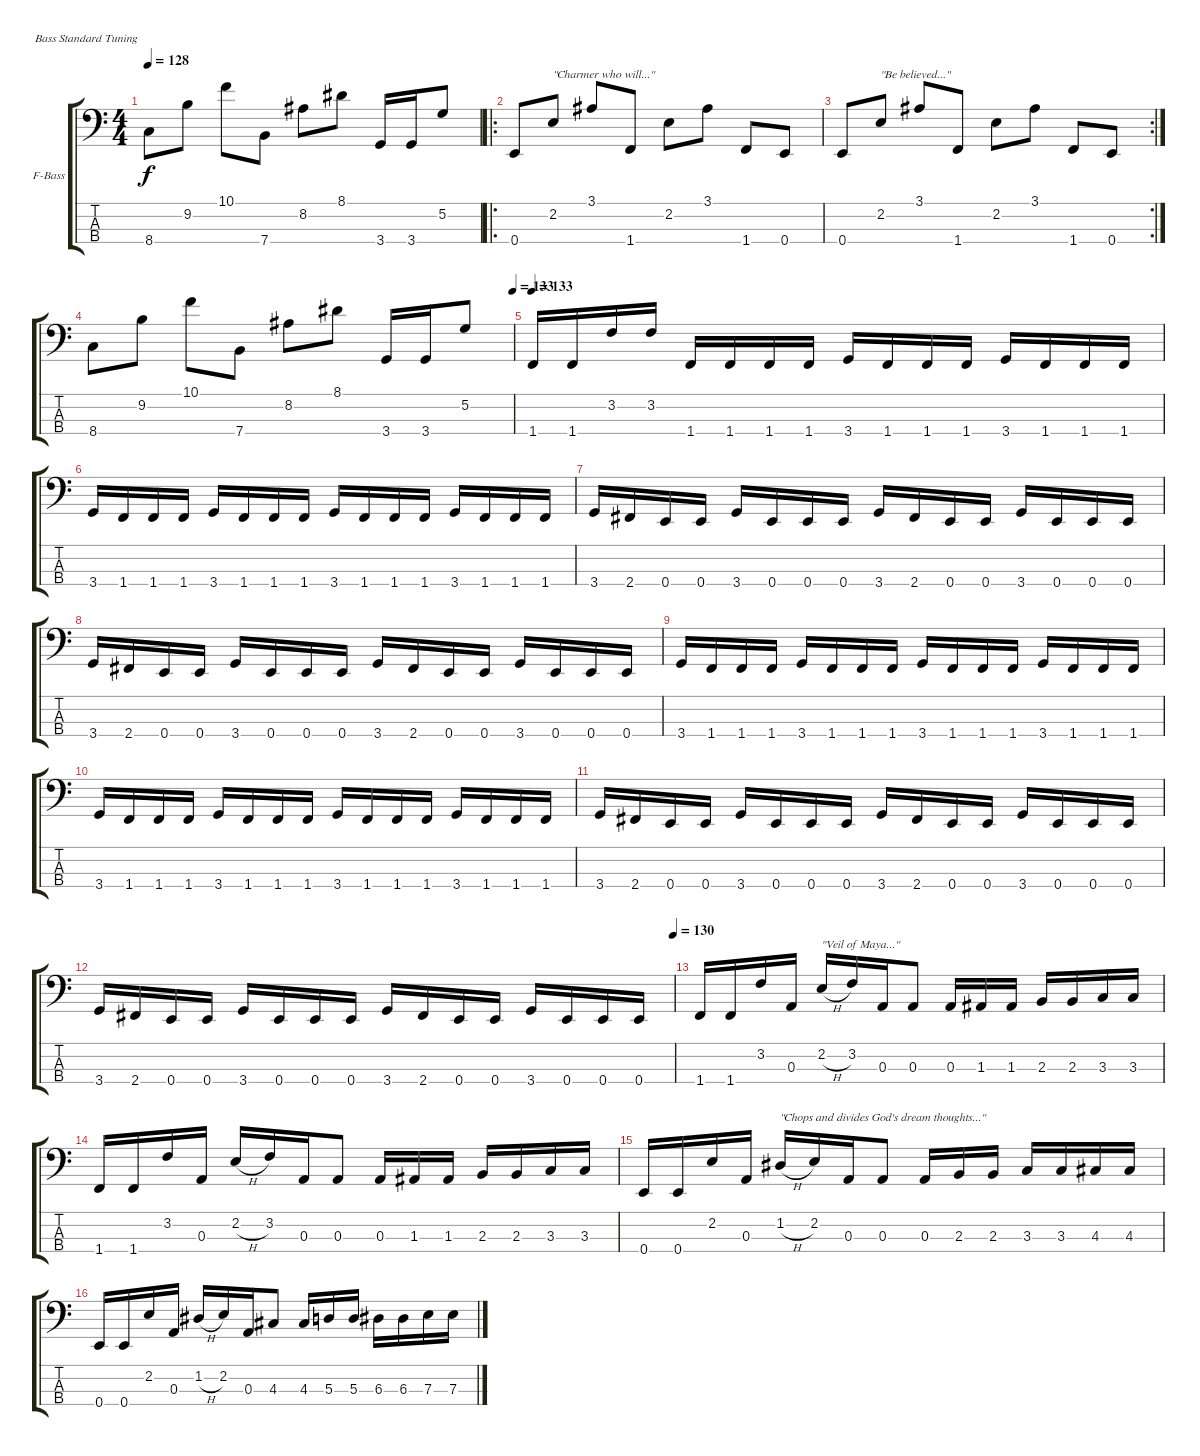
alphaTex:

\bracketExtendMode groupsimilarinstruments
\firstSystemTrackNameOrientation horizontal
\otherSystemsTrackNameOrientation horizontal
\track ("Bss. I - Shawn Malone (Fretless Bass)" "F-Bass") {instrument fretlessbass}
\staff {score tabs}
\tuning (G2 D2 A1 E1)
\ts (4 4)
\tempo 128
\clef f4
\ks c
8.4.8{dy f} 9.2.8 10.1.8 7.4.8 8.2.8 8.1.8 3.4.16 3.4.16 5.2.8 |
\ro
0.4.8 2.2.8{txt "\"Charmer who will...\""} 3.1.8 1.4.8 2.2.8 3.1.8 1.4.8 0.4.8 |
\rc 2
0.4.8 2.2.8{txt "\"Be believed...\""} 3.1.8 1.4.8 2.2.8 3.1.8 1.4.8 0.4.8 |
\tempo (133 1)
8.4.8 9.2.8 10.1.8 7.4.8 8.2.8 8.1.8 3.4.16 3.4.16 5.2.8 |
\tempo 133
1.4.16 1.4.16 3.2.16 3.2.16 1.4.16 1.4.16 1.4.16 1.4.16 3.4.16 1.4.16 1.4.16 1.4.16 3.4.16 1.4.16 1.4.16 1.4.16 |
3.4.16 1.4.16 1.4.16 1.4.16 3.4.16 1.4.16 1.4.16 1.4.16 3.4.16 1.4.16 1.4.16 1.4.16 3.4.16 1.4.16 1.4.16 1.4.16 |
3.4.16 2.4.16 0.4.16 0.4.16 3.4.16 0.4.16 0.4.16 0.4.16 3.4.16 2.4.16 0.4.16 0.4.16 3.4.16 0.4.16 0.4.16 0.4.16 |
3.4.16 2.4.16 0.4.16 0.4.16 3.4.16 0.4.16 0.4.16 0.4.16 3.4.16 2.4.16 0.4.16 0.4.16 3.4.16 0.4.16 0.4.16 0.4.16 |
3.4.16 1.4.16 1.4.16 1.4.16 3.4.16 1.4.16 1.4.16 1.4.16 3.4.16 1.4.16 1.4.16 1.4.16 3.4.16 1.4.16 1.4.16 1.4.16 |
3.4.16 1.4.16 1.4.16 1.4.16 3.4.16 1.4.16 1.4.16 1.4.16 3.4.16 1.4.16 1.4.16 1.4.16 3.4.16 1.4.16 1.4.16 1.4.16 |
3.4.16 2.4.16 0.4.16 0.4.16 3.4.16 0.4.16 0.4.16 0.4.16 3.4.16 2.4.16 0.4.16 0.4.16 3.4.16 0.4.16 0.4.16 0.4.16 |
\tempo (130 1)
3.4.16 2.4.16 0.4.16 0.4.16 3.4.16 0.4.16 0.4.16 0.4.16 3.4.16 2.4.16 0.4.16 0.4.16 3.4.16 0.4.16 0.4.16 0.4.16 |
1.4.16 1.4.16 3.2.16 0.3.16 2.2{h}.16{txt "\"Veil of Maya...\""} 3.2.16 0.3.16 0.3.8 0.3.16 1.3.16 1.3.16 2.3.16 2.3.16 3.3.16 3.3.16 |
1.4.16 1.4.16 3.2.16 0.3.16 2.2{h}.16 3.2.16 0.3.16 0.3.8 0.3.16 1.3.16 1.3.16 2.3.16 2.3.16 3.3.16 3.3.16 |
0.4.16 0.4.16 2.2.16 0.3.16 1.2{h}.16{txt "\"Chops and divides God's dream thoughts...\""} 2.2.16 0.3.16 0.3.8 0.3.16 2.3.16 2.3.16 3.3.16 3.3.16 4.3.16 4.3.16 |
0.4.16 0.4.16 2.2.16 0.3.16 1.2{h}.16 2.2.16 0.3.16 4.3.8 4.3.16 5.3.16 5.3.16 6.3.16 6.3.16 7.3.16 7.3.16
